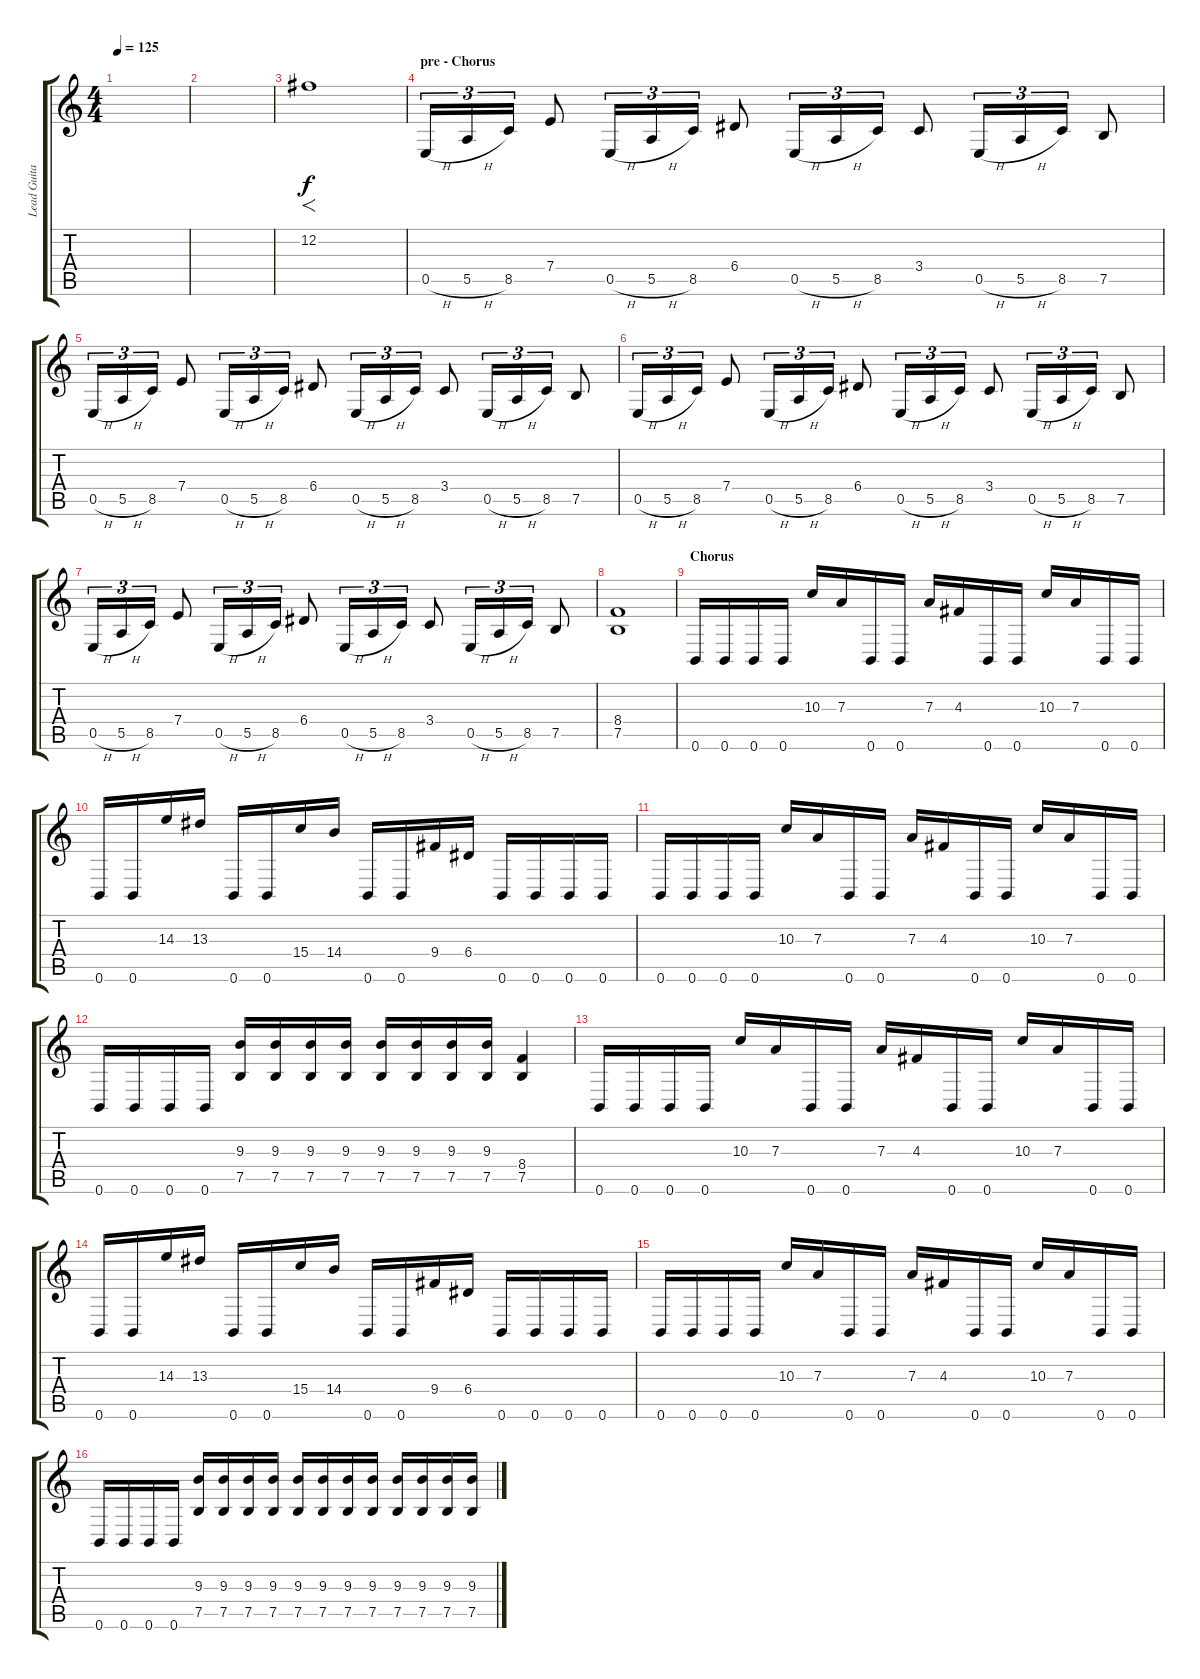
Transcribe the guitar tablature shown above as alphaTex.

\track ("Lead Guitar I" "Lead Guita") {instrument distortionguitar}
\staff {score tabs}
\tuning (B3 Gb3 D3 A2 E2 B1) {hide}
\ts (4 4)
\tempo 125
\clef g2
\ks c
|
|
12.2.1{f} |
\section ("" "pre - Chorus")
0.5{h}.16{tu (3 2)} 5.5{h}.16{tu (3 2)} 8.5.16{tu (3 2)} 7.4.8 0.5{h}.16{tu (3 2)} 5.5{h}.16{tu (3 2)} 8.5.16{tu (3 2)} 6.4.8 0.5{h}.16{tu (3 2)} 5.5{h}.16{tu (3 2)} 8.5.16{tu (3 2)} 3.4.8 0.5{h}.16{tu (3 2)} 5.5{h}.16{tu (3 2)} 8.5.16{tu (3 2)} 7.5.8 |
0.5{h}.16{tu (3 2)} 5.5{h}.16{tu (3 2)} 8.5.16{tu (3 2)} 7.4.8 0.5{h}.16{tu (3 2)} 5.5{h}.16{tu (3 2)} 8.5.16{tu (3 2)} 6.4.8 0.5{h}.16{tu (3 2)} 5.5{h}.16{tu (3 2)} 8.5.16{tu (3 2)} 3.4.8 0.5{h}.16{tu (3 2)} 5.5{h}.16{tu (3 2)} 8.5.16{tu (3 2)} 7.5.8 |
0.5{h}.16{tu (3 2)} 5.5{h}.16{tu (3 2)} 8.5.16{tu (3 2)} 7.4.8 0.5{h}.16{tu (3 2)} 5.5{h}.16{tu (3 2)} 8.5.16{tu (3 2)} 6.4.8 0.5{h}.16{tu (3 2)} 5.5{h}.16{tu (3 2)} 8.5.16{tu (3 2)} 3.4.8 0.5{h}.16{tu (3 2)} 5.5{h}.16{tu (3 2)} 8.5.16{tu (3 2)} 7.5.8 |
0.5{h}.16{tu (3 2)} 5.5{h}.16{tu (3 2)} 8.5.16{tu (3 2)} 7.4.8 0.5{h}.16{tu (3 2)} 5.5{h}.16{tu (3 2)} 8.5.16{tu (3 2)} 6.4.8 0.5{h}.16{tu (3 2)} 5.5{h}.16{tu (3 2)} 8.5.16{tu (3 2)} 3.4.8 0.5{h}.16{tu (3 2)} 5.5{h}.16{tu (3 2)} 8.5.16{tu (3 2)} 7.5.8 |
(8.4 7.5).1 |
\section ("" "Chorus")
0.6.16 0.6.16 0.6.16 0.6.16 10.3.16 7.3.16 0.6.16 0.6.16 7.3.16 4.3.16 0.6.16 0.6.16 10.3.16 7.3.16 0.6.16 0.6.16 |
0.6.16 0.6.16 14.3.16 13.3.16 0.6.16 0.6.16 15.4.16 14.4.16 0.6.16 0.6.16 9.4.16 6.4.16 0.6.16 0.6.16 0.6.16 0.6.16 |
0.6.16 0.6.16 0.6.16 0.6.16 10.3.16 7.3.16 0.6.16 0.6.16 7.3.16 4.3.16 0.6.16 0.6.16 10.3.16 7.3.16 0.6.16 0.6.16 |
0.6.16 0.6.16 0.6.16 0.6.16 (9.3 7.5).16 (9.3 7.5).16 (9.3 7.5).16 (9.3 7.5).16 (9.3 7.5).16 (9.3 7.5).16 (9.3 7.5).16 (9.3 7.5).16 (8.4 7.5).4 |
0.6.16 0.6.16 0.6.16 0.6.16 10.3.16 7.3.16 0.6.16 0.6.16 7.3.16 4.3.16 0.6.16 0.6.16 10.3.16 7.3.16 0.6.16 0.6.16 |
0.6.16 0.6.16 14.3.16 13.3.16 0.6.16 0.6.16 15.4.16 14.4.16 0.6.16 0.6.16 9.4.16 6.4.16 0.6.16 0.6.16 0.6.16 0.6.16 |
0.6.16 0.6.16 0.6.16 0.6.16 10.3.16 7.3.16 0.6.16 0.6.16 7.3.16 4.3.16 0.6.16 0.6.16 10.3.16 7.3.16 0.6.16 0.6.16 |
0.6.16 0.6.16 0.6.16 0.6.16 (9.3 7.5).16 (9.3 7.5).16 (9.3 7.5).16 (9.3 7.5).16 (9.3 7.5).16 (9.3 7.5).16 (9.3 7.5).16 (9.3 7.5).16 (9.3 7.5).16 (9.3 7.5).16 (9.3 7.5).16 (9.3 7.5).16
